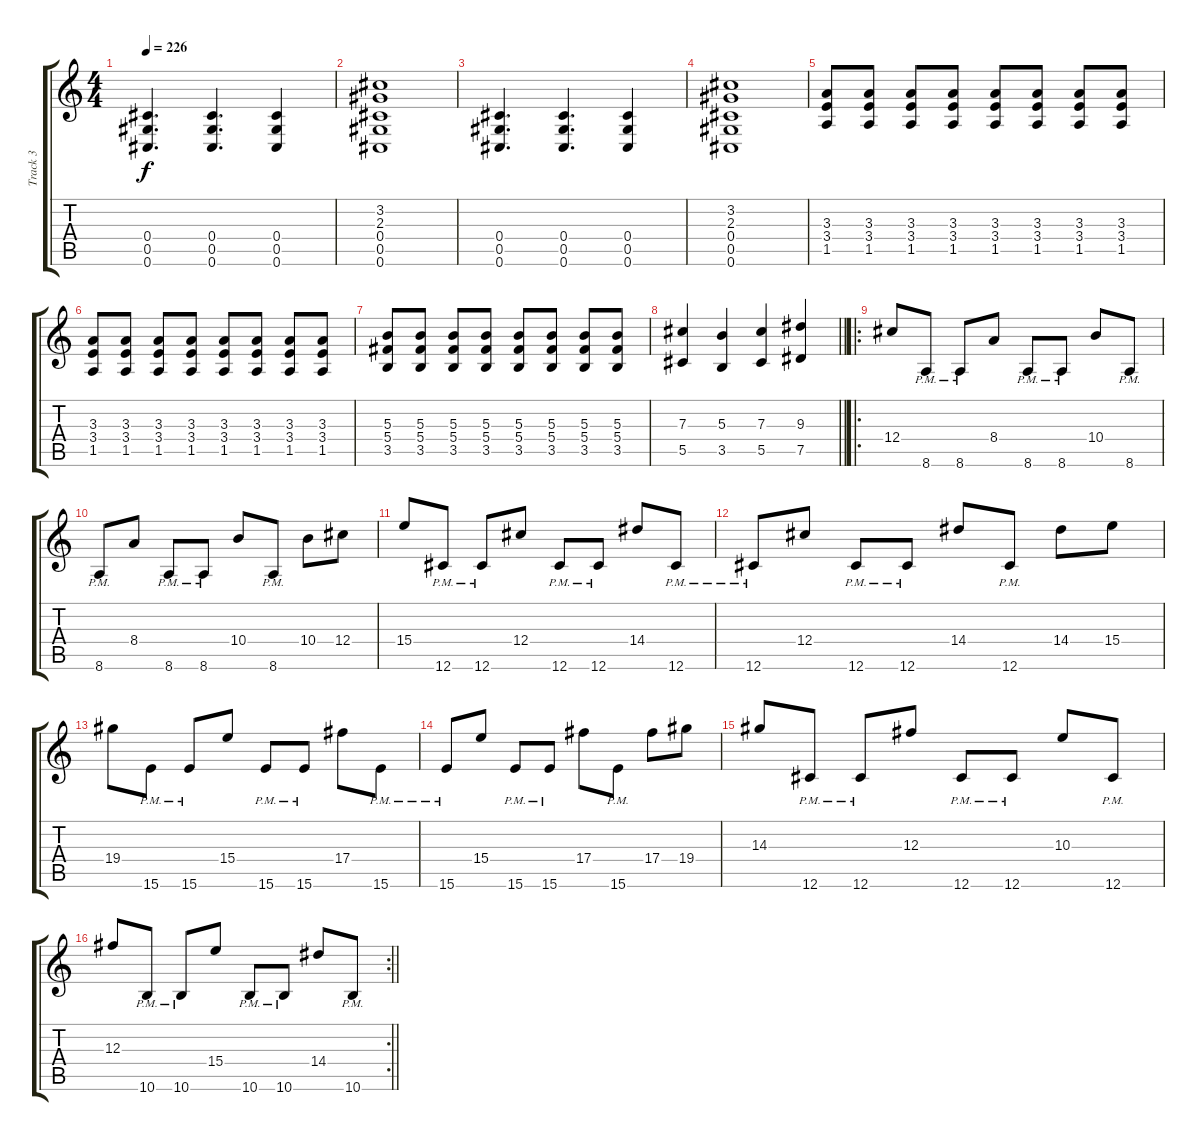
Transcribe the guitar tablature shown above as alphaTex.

\track ("Track 3" "Track 3") {instrument distortionguitar}
\staff {score tabs}
\tuning (Eb4 Bb3 Gb3 Db3 Ab2 Db2) {hide}
\ts (4 4)
\tempo 226
\clef g2
\ks c
(0.4 0.5 0.6).4{d dy f} (0.4 0.5 0.6).4{d} (0.4 0.5 0.6).4 |
(3.2 2.3 0.4 0.5 0.6).1 |
(0.4 0.5 0.6).4{d} (0.4 0.5 0.6).4{d} (0.4 0.5 0.6).4 |
(3.2 2.3 0.4 0.5 0.6).1 |
(3.3 3.4 1.5).8 (3.3 3.4 1.5).8 (3.3 3.4 1.5).8 (3.3 3.4 1.5).8 (3.3 3.4 1.5).8 (3.3 3.4 1.5).8 (3.3 3.4 1.5).8 (3.3 3.4 1.5).8 |
(3.3 3.4 1.5).8 (3.3 3.4 1.5).8 (3.3 3.4 1.5).8 (3.3 3.4 1.5).8 (3.3 3.4 1.5).8 (3.3 3.4 1.5).8 (3.3 3.4 1.5).8 (3.3 3.4 1.5).8 |
(5.3 5.4 3.5).8 (5.3 5.4 3.5).8 (5.3 5.4 3.5).8 (5.3 5.4 3.5).8 (5.3 5.4 3.5).8 (5.3 5.4 3.5).8 (5.3 5.4 3.5).8 (5.3 5.4 3.5).8 |
\barLineRight lightlight
(7.3 5.5).4 (5.3 3.5).4 (7.3 5.5).4 (9.3 7.5).4 |
\ro
\section ("" "")
12.4.8 8.6{pm}.8 8.6{pm}.8 8.4.8 8.6{pm}.8 8.6{pm}.8 10.4.8 8.6{pm}.8 |
8.6{pm}.8 8.4.8 8.6{pm}.8 8.6{pm}.8 10.4.8 8.6{pm}.8 10.4.8 12.4.8 |
15.4.8 12.6{pm}.8 12.6{pm}.8 12.4.8 12.6{pm}.8 12.6{pm}.8 14.4.8 12.6{pm}.8 |
12.6{pm}.8 12.4.8 12.6{pm}.8 12.6{pm}.8 14.4.8 12.6{pm}.8 14.4.8 15.4.8 |
19.4.8 15.6{pm}.8 15.6{pm}.8 15.4.8 15.6{pm}.8 15.6{pm}.8 17.4.8 15.6{pm}.8 |
15.6{pm}.8 15.4.8 15.6{pm}.8 15.6{pm}.8 17.4.8 15.6{pm}.8 17.4.8 19.4.8 |
14.3.8 12.6{pm}.8 12.6{pm}.8 12.3.8 12.6{pm}.8 12.6{pm}.8 10.3.8 12.6{pm}.8 |
\rc 2
\barLineRight lightlight
12.3.8 10.6{pm}.8 10.6{pm}.8 15.4.8 10.6{pm}.8 10.6{pm}.8 14.4.8 10.6{pm}.8
